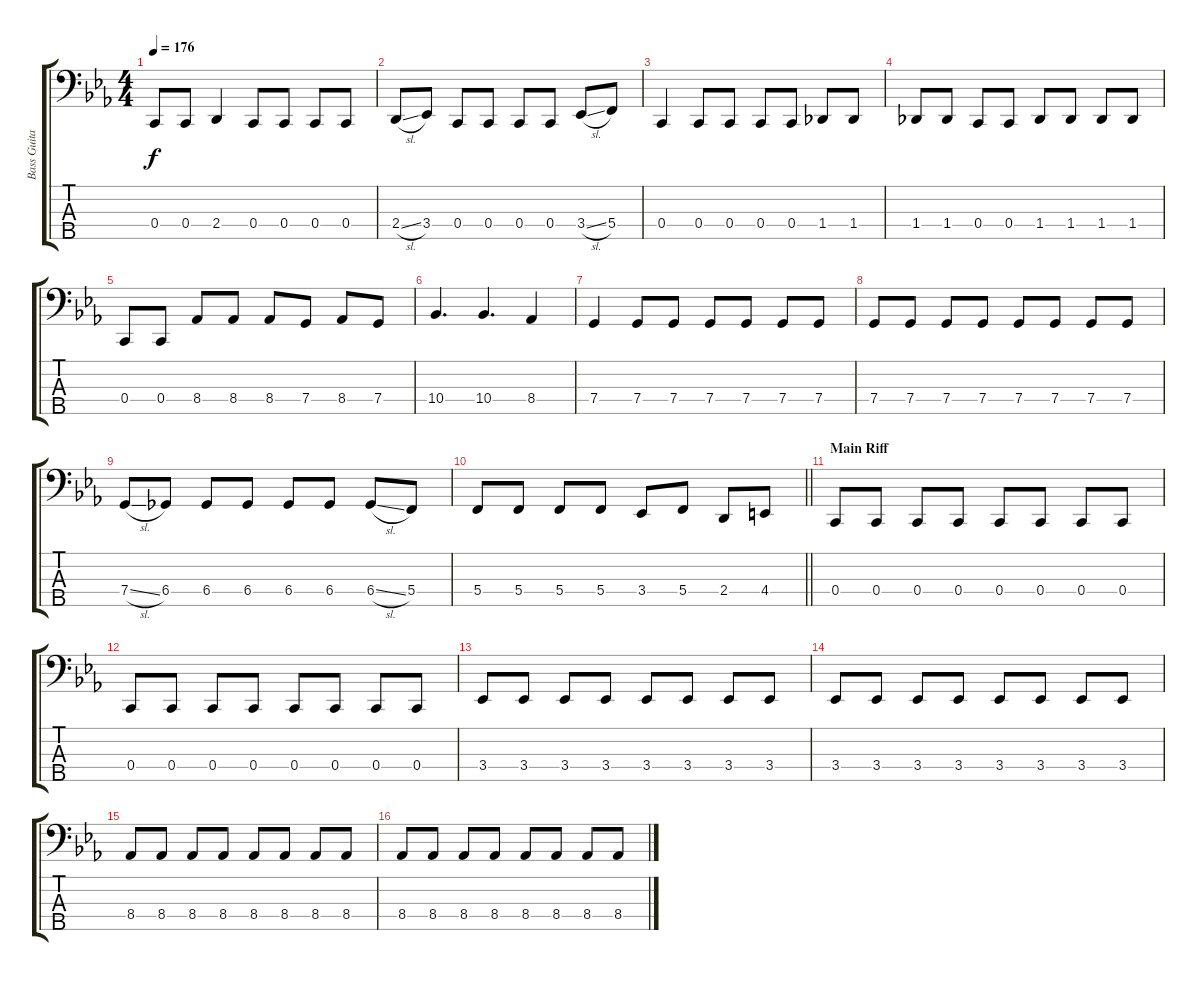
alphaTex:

\track ("Bass Guitar" "Bass Guita") {instrument electricbasspick}
\staff {score tabs}
\tuning (F2 C2 G1 C1 A0) {hide}
\ts (4 4)
\tempo 176
\clef f4
\ks eb
0.4.8{dy f} 0.4.8 2.4.4 0.4.8 0.4.8 0.4.8 0.4.8 |
2.4{sl}.8 3.4.8 0.4.8 0.4.8 0.4.8 0.4.8 3.4{sl}.8 5.4.8 |
0.4.4 0.4.8 0.4.8 0.4.8 0.4.8 1.4.8 1.4.8 |
1.4.8 1.4.8 0.4.8 0.4.8 1.4.8 1.4.8 1.4.8 1.4.8 |
0.4.8 0.4.8 8.4.8 8.4.8 8.4.8 7.4.8 8.4.8 7.4.8 |
10.4.4{d} 10.4.4{d} 8.4.4 |
7.4.4 7.4.8 7.4.8 7.4.8 7.4.8 7.4.8 7.4.8 |
7.4.8 7.4.8 7.4.8 7.4.8 7.4.8 7.4.8 7.4.8 7.4.8 |
7.4{sl}.8 6.4.8 6.4.8 6.4.8 6.4.8 6.4.8 6.4{sl}.8 5.4.8 |
\barLineRight lightlight
5.4.8 5.4.8 5.4.8 5.4.8 3.4.8 5.4.8 2.4.8 4.4.8 |
\section ("" "Main Riff")
0.4.8 0.4.8 0.4.8 0.4.8 0.4.8 0.4.8 0.4.8 0.4.8 |
0.4.8 0.4.8 0.4.8 0.4.8 0.4.8 0.4.8 0.4.8 0.4.8 |
3.4.8 3.4.8 3.4.8 3.4.8 3.4.8 3.4.8 3.4.8 3.4.8 |
3.4.8 3.4.8 3.4.8 3.4.8 3.4.8 3.4.8 3.4.8 3.4.8 |
8.4.8 8.4.8 8.4.8 8.4.8 8.4.8 8.4.8 8.4.8 8.4.8 |
8.4.8 8.4.8 8.4.8 8.4.8 8.4.8 8.4.8 8.4.8 8.4.8
